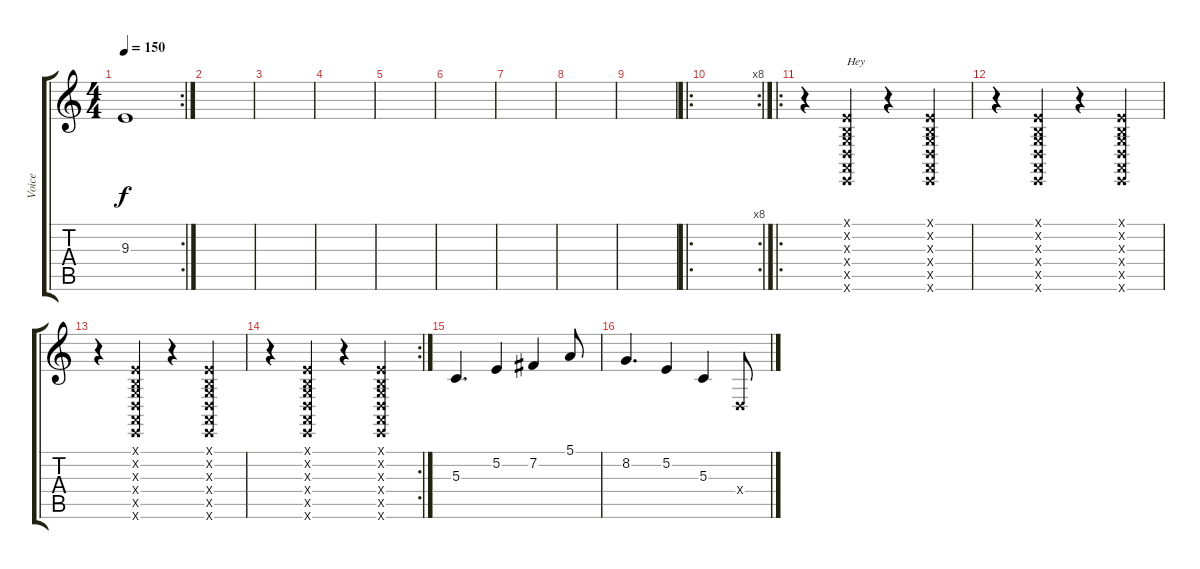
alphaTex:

\track ("Voice" "Voice") {instrument voiceoohs}
\staff {score tabs}
\tuning (E4 B3 G3 D3 A2 E2) {hide}
\rc 2
\ts (4 4)
\tempo 150
\clef g2
\ks c
9.3{t}.1{dy f} |
|
|
|
|
|
|
|
|
\ro
\rc 8
|
\ro
r.4 (0.1{x} 0.2{x} 0.3{x} 0.4{x} 0.5{x} 0.6{x}).4{txt "Hey"} r.4 (0.1{x} 0.2{x} 0.3{x} 0.4{x} 0.5{x} 0.6{x}).4 |
r.4 (0.1{x} 0.2{x} 0.3{x} 0.4{x} 0.5{x} 0.6{x}).4 r.4 (0.1{x} 0.2{x} 0.3{x} 0.4{x} 0.5{x} 0.6{x}).4 |
r.4 (0.1{x} 0.2{x} 0.3{x} 0.4{x} 0.5{x} 0.6{x}).4 r.4 (0.1{x} 0.2{x} 0.3{x} 0.4{x} 0.5{x} 0.6{x}).4 |
\rc 2
r.4 (0.1{x} 0.2{x} 0.3{x} 0.4{x} 0.5{x} 0.6{x}).4 r.4 (0.1{x} 0.2{x} 0.3{x} 0.4{x} 0.5{x} 0.6{x}).4 |
5.3.4{d} 5.2.4 7.2.4 5.1.8 |
8.2.4{d} 5.2.4 5.3.4 0.4{x}.8
